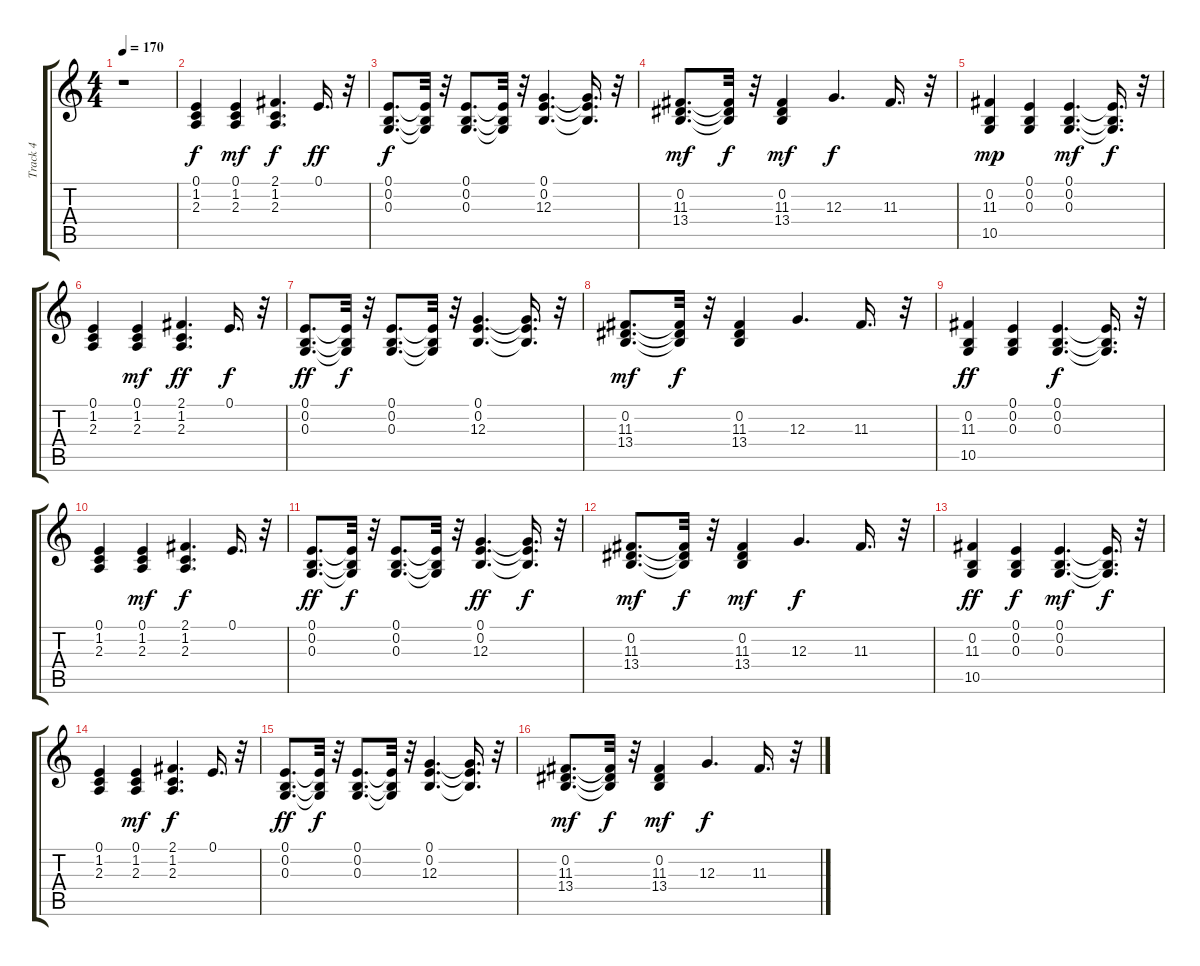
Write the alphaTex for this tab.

\track ("Track 4" "Track 4") {instrument reedorgan}
\staff {score tabs}
\tuning (E4 B3 G3 D3 A2 E2) {hide}
\ts (4 4)
\tempo 170
\clef g2
\ks c
r.1{dy f} |
(0.1 1.2 2.3).4 (0.1 1.2 2.3).4{dy mf} (2.1 1.2 2.3).4{d dy f} 0.1.16{d dy ff} r.32 |
(0.1 0.2 0.3).8{d dy f} (0.1{t} 0.2{t} 0.3{t}).32 r.32 (0.1 0.2 0.3).8{d} (0.1{t} 0.2{t} 0.3{t}).32 r.32 (0.1 0.2 12.3).4{d} (0.1{t} 0.2{t} 12.3{t}).16{d} r.32 |
(0.2 11.3 13.4).8{d dy mf} (0.2{t} 11.3{t} 13.4{t}).32{dy f} r.32 (0.2 11.3 13.4).4{dy mf} 12.3.4{d dy f} 11.3.16{d} r.32 |
(0.2 11.3 10.5).4{dy mp} (0.1 0.2 0.3).4 (0.1 0.2 0.3).4{d dy mf} (0.1{t} 0.2{t} 0.3{t}).16{d dy f} r.32 |
(0.1 1.2 2.3).4 (0.1 1.2 2.3).4{dy mf} (2.1 1.2 2.3).4{d dy ff} 0.1.16{d dy f} r.32 |
(0.1 0.2 0.3).8{d dy ff} (0.1{t} 0.2{t} 0.3{t}).32{dy f} r.32 (0.1 0.2 0.3).8{d} (0.1{t} 0.2{t} 0.3{t}).32 r.32 (0.1 0.2 12.3).4{d} (0.1{t} 0.2{t} 12.3{t}).16{d} r.32 |
(0.2 11.3 13.4).8{d dy mf} (0.2{t} 11.3{t} 13.4{t}).32{dy f} r.32 (0.2 11.3 13.4).4 12.3.4{d} 11.3.16{d} r.32 |
(0.2 11.3 10.5).4{dy ff} (0.1 0.2 0.3).4 (0.1 0.2 0.3).4{d dy f} (0.1{t} 0.2{t} 0.3{t}).16{d} r.32 |
(0.1 1.2 2.3).4 (0.1 1.2 2.3).4{dy mf} (2.1 1.2 2.3).4{d dy f} 0.1.16{d} r.32 |
(0.1 0.2 0.3).8{d dy ff} (0.1{t} 0.2{t} 0.3{t}).32{dy f} r.32 (0.1 0.2 0.3).8{d} (0.1{t} 0.2{t} 0.3{t}).32 r.32 (0.1 0.2 12.3).4{d dy ff} (0.1{t} 0.2{t} 12.3{t}).16{d dy f} r.32 |
(0.2 11.3 13.4).8{d dy mf} (0.2{t} 11.3{t} 13.4{t}).32{dy f} r.32 (0.2 11.3 13.4).4{dy mf} 12.3.4{d dy f} 11.3.16{d} r.32 |
(0.2 11.3 10.5).4{dy ff} (0.1 0.2 0.3).4{dy f} (0.1 0.2 0.3).4{d dy mf} (0.1{t} 0.2{t} 0.3{t}).16{d dy f} r.32 |
(0.1 1.2 2.3).4 (0.1 1.2 2.3).4{dy mf} (2.1 1.2 2.3).4{d dy f} 0.1.16{d} r.32 |
(0.1 0.2 0.3).8{d dy ff} (0.1{t} 0.2{t} 0.3{t}).32{dy f} r.32 (0.1 0.2 0.3).8{d} (0.1{t} 0.2{t} 0.3{t}).32 r.32 (0.1 0.2 12.3).4{d} (0.1{t} 0.2{t} 12.3{t}).16{d} r.32 |
(0.2 11.3 13.4).8{d dy mf} (0.2{t} 11.3{t} 13.4{t}).32{dy f} r.32 (0.2 11.3 13.4).4{dy mf} 12.3.4{d dy f} 11.3.16{d} r.32
